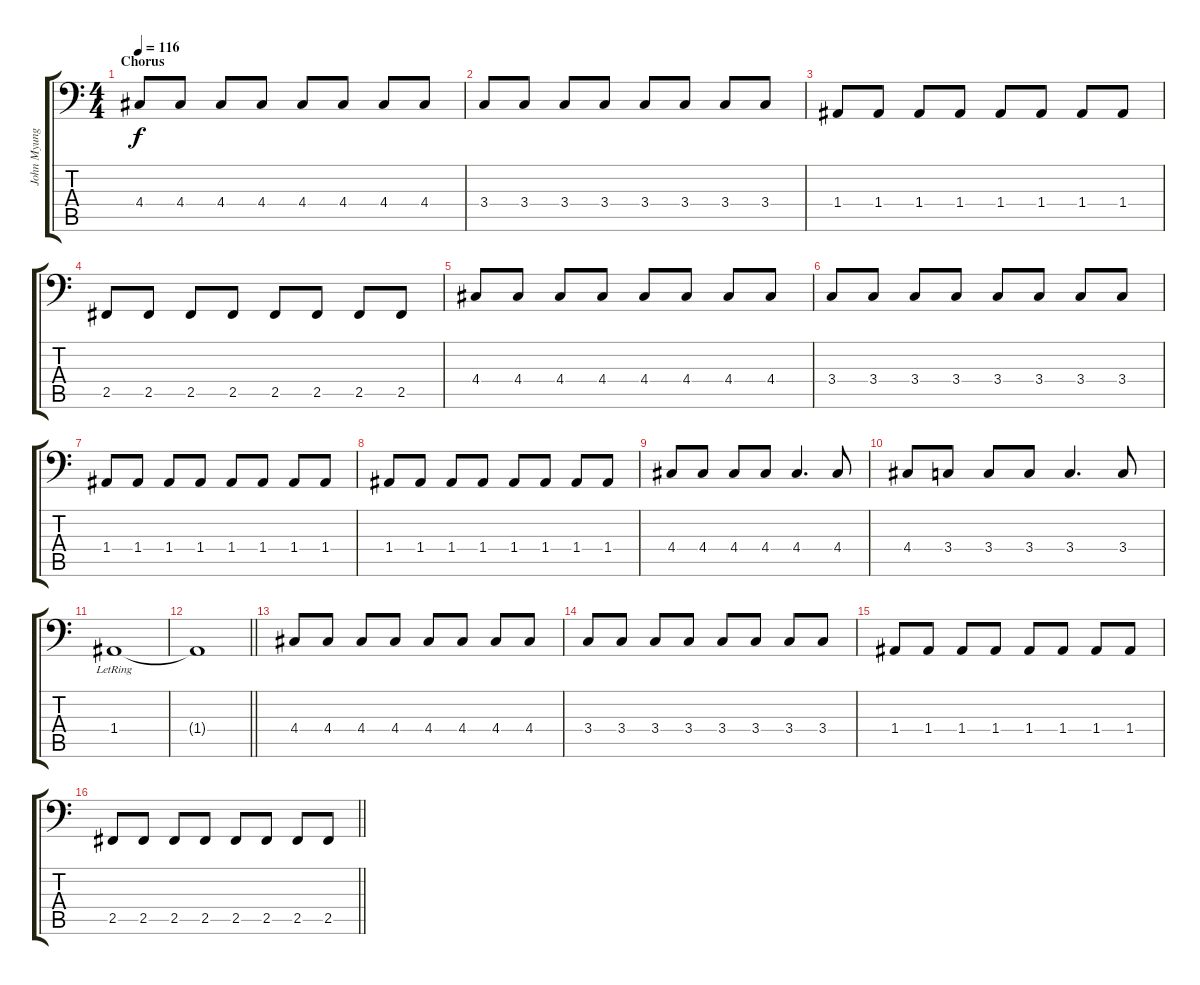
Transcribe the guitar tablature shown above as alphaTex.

\track ("John Myung [Bass]" "John Myung") {instrument electricbassfinger}
\staff {score tabs}
\tuning (C3 G2 D2 A1 E1 B0) {hide}
\ts (4 4)
\section ("" "Chorus")
\tempo 116
\clef f4
\ks c
4.4.8{dy f} 4.4.8 4.4.8 4.4.8 4.4.8 4.4.8 4.4.8 4.4.8 |
3.4.8 3.4.8 3.4.8 3.4.8 3.4.8 3.4.8 3.4.8 3.4.8 |
1.4.8 1.4.8 1.4.8 1.4.8 1.4.8 1.4.8 1.4.8 1.4.8 |
2.5.8 2.5.8 2.5.8 2.5.8 2.5.8 2.5.8 2.5.8 2.5.8 |
4.4.8 4.4.8 4.4.8 4.4.8 4.4.8 4.4.8 4.4.8 4.4.8 |
3.4.8 3.4.8 3.4.8 3.4.8 3.4.8 3.4.8 3.4.8 3.4.8 |
1.4.8 1.4.8 1.4.8 1.4.8 1.4.8 1.4.8 1.4.8 1.4.8 |
1.4.8 1.4.8 1.4.8 1.4.8 1.4.8 1.4.8 1.4.8 1.4.8 |
4.4.8 4.4.8 4.4.8 4.4.8 4.4.4{d} 4.4.8 |
4.4.8 3.4.8 3.4.8 3.4.8 3.4.4{d} 3.4.8 |
1.4{lr}.1 |
\barLineRight lightlight
1.4{t}.1 |
4.4.8 4.4.8 4.4.8 4.4.8 4.4.8 4.4.8 4.4.8 4.4.8 |
3.4.8 3.4.8 3.4.8 3.4.8 3.4.8 3.4.8 3.4.8 3.4.8 |
1.4.8 1.4.8 1.4.8 1.4.8 1.4.8 1.4.8 1.4.8 1.4.8 |
\barLineRight lightlight
2.5.8 2.5.8 2.5.8 2.5.8 2.5.8 2.5.8 2.5.8 2.5.8
